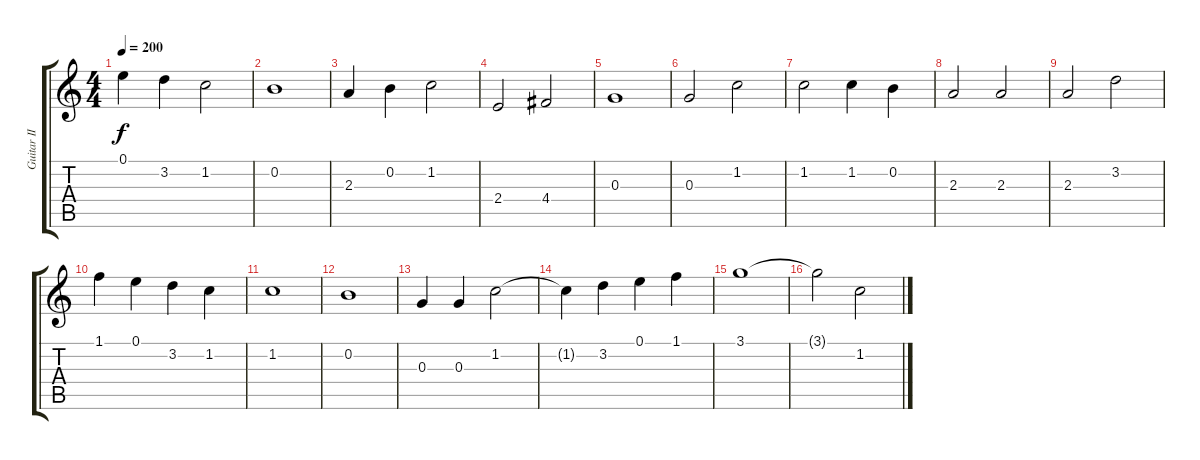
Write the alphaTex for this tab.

\track ("Guitar II" "Guitar II") {instrument electricguitarjazz}
\staff {score tabs}
\tuning (E4 B3 G3 D3 A2 E2) {hide}
\ts (4 4)
\tempo 200
\clef g2
\ks c
0.1{t}.4{dy f} 3.2.4 1.2.2 |
0.2.1 |
2.3.4 0.2.4 1.2.2 |
2.4.2 4.4.2 |
0.3.1 |
0.3.2 1.2.2 |
1.2.2 1.2.4 0.2.4 |
2.3.2 2.3.2 |
2.3.2 3.2.2 |
1.1.4 0.1.4 3.2.4 1.2.4 |
1.2.1 |
0.2.1 |
0.3.4 0.3.4 1.2.2 |
1.2{t}.4 3.2.4 0.1.4 1.1.4 |
3.1.1 |
3.1{t}.2 1.2.2
